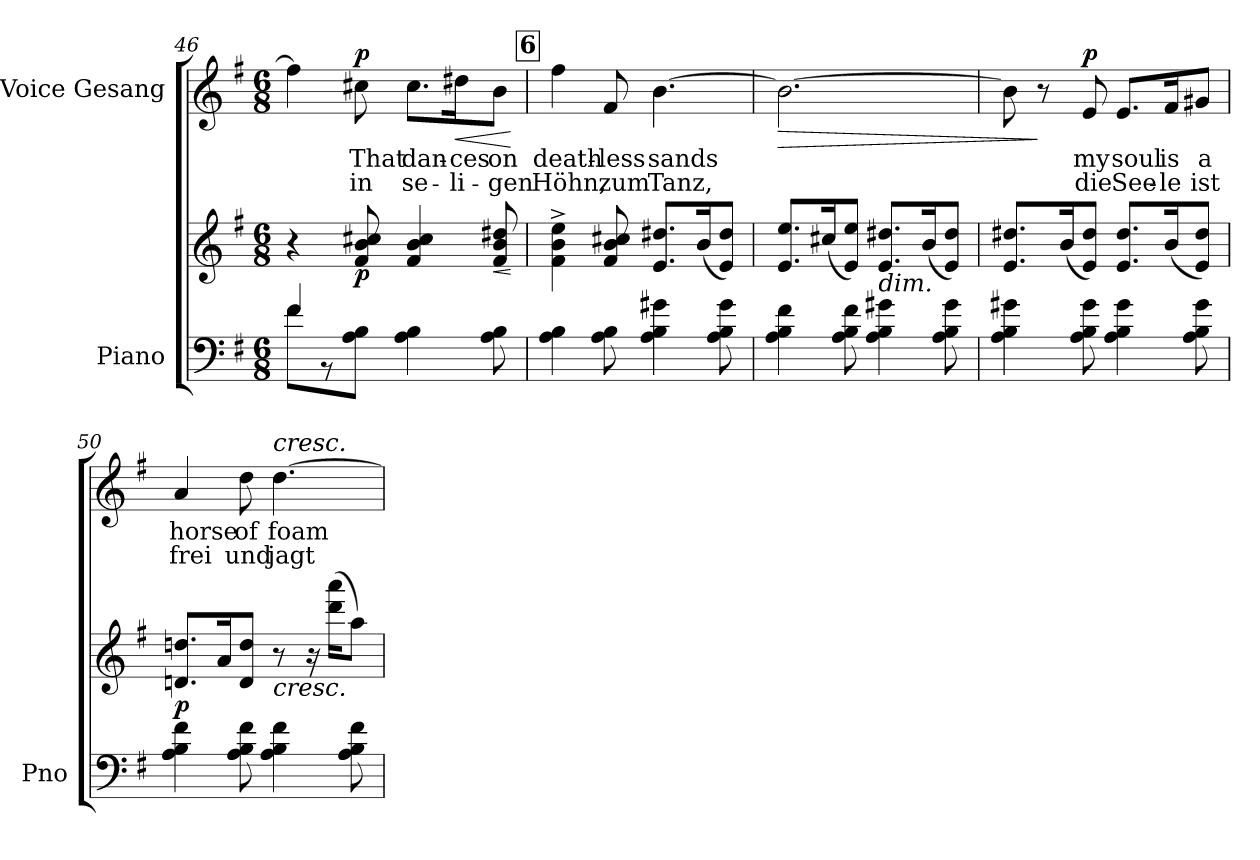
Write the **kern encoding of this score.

**kern	**kern	**dynam	**kern	**text	**text	**dynam
*part2	*part2	*part2	*part1	*part1	*part1	*part1
*staff3	*staff2	*staff2/3	*staff1	*staff1	*staff1	*staff1
*I"Piano	*	*	*I"Voice Gesang	*	*	*
*I'Pno	*	*	*	*	*	*
*clefF4	*clefG2	*	*clefG2	*	*	*
*k[f#]	*k[f#]	*	*k[f#]	*	*	*
*M6/8	*M6/8	*	*M6/8	*	*	*
=46	=46	=46	=46	=46	=46	=46
*^	*^	*	*	*	*	*
4f#	8f#\L	4ryy	4r	.	4ff#\]	.	.	.
.	8r	.	.	.	.	.	.	.
!	!	!	!	!LO:DY:b	!	!	!	!LO:DY:a
2ryy	8A\ 8B\J	8f#/ 8b/ 8cc#X/	2ryy	p	8cc#X\	That	in	p
.	4A\ 4B\	4f#/ 4b/ 4cc#/	.	.	8.cc#\L	dan-	se-	.
!	!	!	!	!	!	!	!	!LO:HP:b
.	.	.	.	.	16dd#X\K	-ces	-li-	<
!	!	!	!	!LO:HP:b	!	!	!	!
.	8A\ 8B\	8f#/ 8b/ 8dd#X/	.	<	8b\J	on	-gen	.
*v	*v	*	*	*	*	*	*	*
*	*v	*v	*	*	*	*	*
.	.	[	.	.	.	[
!!LO:REH:place=s1:a:B:fs=14:t=6
=47	=47	=47	=47	=47	=47	=47
4A\ 4B\	4f#\^ 4b\^ 4ee\^	.	4ff#\	death-	Höhn,	.
8A\ 8B\	8f#/ 8b/ 8cc#X/	.	8f#/	-less	zum	.
4A\ 4B\ 4g#X\	8.e/ 8.dd#X/L	.	[4.b\	sands	Tanz,	.
.	(16b/K	.	.	.	.	.
8A\ 8B\ 8g#\	8e/ 8dd#/J)	.	.	.	.	.
=48	=48	=48	=48	=48	=48	=48
!	!	!	!	!	!	!LO:HP:b
4A\ 4B\ 4f#\	8.e/ 8.ee/L	.	2.b\_	.	.	>
.	(16cc#X/K	.	.	.	.	.
8A\ 8B\ 8f#\	8e/ 8ee/J)	.	.	.	.	.
!	!LO:TX:b:i:t=dim.	!	!	!	!	!
4A\ 4B\ 4g#X\	8.e/ 8.dd#X/L	.	.	.	.	.
.	(16b/K	.	.	.	.	.
8A\ 8B\ 8g#\	8e/ 8dd#/J)	.	.	.	.	.
=49	=49	=49	=49	=49	=49	=49
4A\ 4B\ 4g#X\	8.e/ 8.dd#X/L	.	8b\]	.	.	.
.	.	.	8r	.	.	]
.	(16b/K	.	.	.	.	.
!	!	!	!	!	!	!LO:DY:a
8A\ 8B\ 8g#\	8e/ 8dd#/J)	.	8e/	my	die	p
4A\ 4B\ 4g#\	8.e/ 8.dd#/L	.	8.e/L	soul	See-	.
.	(16b/K	.	16f#/K	is	-le	.
8A\ 8B\ 8g#\	8e/ 8dd#/J)	.	8g#X/J	a	ist	.
=50	=50	=50	=50	=50	=50	=50
!	!	!LO:DY:b	!	!	!	!
4A\ 4B\ 4f#\	8.dn/ 8.ddn/L	p	4a/	horse	frei	.
.	16a/K	.	.	.	.	.
8A\ 8B\ 8f#\	8d/ 8dd/J	.	8dd\	of	und	.
!	!	!	!LO:TX:a:i:t=cresc.	!	!	!
!	!LO:TX:b:i:t=cresc.	!	!	!	!	!
4A\ 4B\ 4f#\	8r	.	[4.dd\	foam	jagt	.
.	16r	.	.	.	.	.
.	(16ddd\ 16aaa\KL	.	.	.	.	.
8A\ 8B\ 8f#\	8aa\J)	.	.	.	.	.
=	=	=	=	=	=	=
*-	*-	*-	*-	*-	*-	*-
